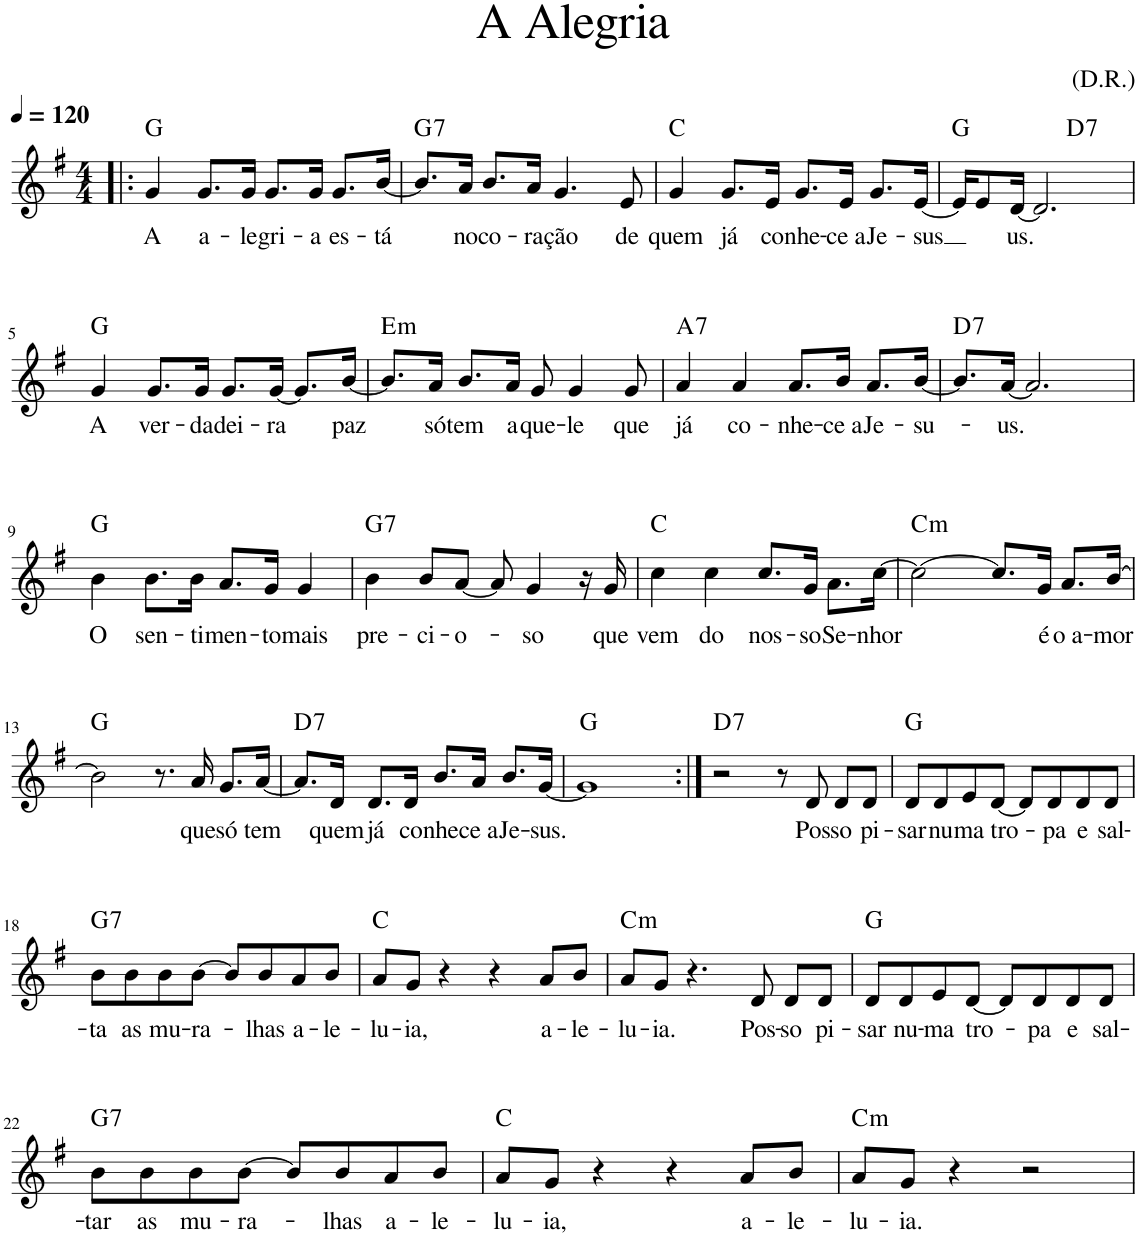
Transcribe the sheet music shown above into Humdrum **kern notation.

**kern	**text	**harte
*part1	*part1	*part1
*staff1	*staff1	*
*I"Voz	*	*
*I'Vo.	*	*
*clefG2	*	*
*k[f#]	*	*
*M4/4	*	*
*MM120	*	*
=1!|:	=1!|:	=1!|:
!	!LO:LY:b	!
4g/	A	G:maj
!	!LO:LY:b	!
8.g/L	a-	.
!	!LO:LY:b	!
16g/Jk	-le-	.
!	!LO:LY:b	!
8.g/L	-gri-	.
!	!LO:LY:b	!
16g/Jk	-a	.
!	!LO:LY:b	!
8.g/L	es-	.
!	!LO:LY:b	!
[16b/Jk	-tá	.
=2	=2	=2
!	!	!LO:H:kt=7
8.b/L]	.	G:7
!	!LO:LY:b	!
16a/Jk	no	.
!	!LO:LY:b	!
8.b/L	co-	.
!	!LO:LY:b	!
16a/Jk	-ra-	.
!	!LO:LY:b	!
4.g/	-ção	.
!	!LO:LY:b	!
8e/	de	.
=3	=3	=3
!	!LO:LY:b	!
4g/	quem	C:maj
!	!LO:LY:b	!
8.g/L	já	.
!	!LO:LY:b	!
16e/Jk	co-	.
!	!LO:LY:b	!
8.g/L	-nhe-	.
!	!LO:LY:b	!
16e/Jk	-ce a	.
!	!LO:LY:b	!
8.g/L	Je-	.
!	!LO:LY:b	!
[16e/Jk	-sus	.
=4	=4	=4
*^	*	*
16e/KL]	2ryy	.	G:maj
8e/	.	.	.
!	!	!LO:LY:b	!
[16d/Jk	.	-us.	.
2.d/]	.	.	.
!	!	!	!LO:H:kt=7
.	2ryy	.	D:7
!!LO:LB:g=z	!!
=5	=5	=5	=5
!	!	!LO:LY:b	!
*v	*v	*	*
4g/	A	G:maj
!	!LO:LY:b	!
8.g/L	ver-	.
!	!LO:LY:b	!
16g/Jk	-da-	.
!	!LO:LY:b	!
8.g/L	-dei-	.
!	!LO:LY:b	!
[16g/Jk	-ra	.
8.g/L]	.	.
!	!LO:LY:b	!
[16b/Jk	paz	.
=6	=6	=6
!	!	!LO:H:kt=m
8.b/L]	.	E:min
!	!LO:LY:b	!
16a/Jk	só	.
!	!LO:LY:b	!
8.b/L	tem	.
!	!LO:LY:b	!
16a/Jk	a-	.
!	!LO:LY:b	!
8g/	-que-	.
!	!LO:LY:b	!
4g/	-le	.
!	!LO:LY:b	!
8g/	que	.
=7	=7	=7
!	!LO:LY:b	!LO:H:kt=7
4a/	já	A:7
!	!LO:LY:b	!
4a/	co-	.
!	!LO:LY:b	!
8.a/L	-nhe-	.
!	!LO:LY:b	!
16b/Jk	-ce a	.
!	!LO:LY:b	!
8.a/L	Je-	.
!	!LO:LY:b	!
[16b/Jk	-su-	.
=8	=8	=8
!	!	!LO:H:kt=7
8.b/L]	.	D:7
!	!LO:LY:b	!
[16a/Jk	-us.	.
2.a/]	.	.
!!LO:LB:g=z
=9	=9	=9
!	!LO:LY:b	!
4b\	O	G:maj
!	!LO:LY:b	!
8.b\L	sen-	.
!	!LO:LY:b	!
16b\Jk	-ti-	.
!	!LO:LY:b	!
8.a/L	-men-	.
!	!LO:LY:b	!
16g/Jk	-to	.
!	!LO:LY:b	!
4g/	mais	.
=10	=10	=10
!	!LO:LY:b	!LO:H:kt=7
4b\	pre-	G:7
!	!LO:LY:b	!
8b/L	-ci-	.
!	!LO:LY:b	!
[8a/J	-o-	.
8a/]	.	.
!	!LO:LY:b	!
4g/	-so	.
16r	.	.
!	!LO:LY:b	!
16g/	que	.
=11	=11	=11
!	!LO:LY:b	!
4cc\	vem	C:maj
!	!LO:LY:b	!
4cc\	do	.
!	!LO:LY:b	!
8.cc/L	nos-	.
!	!LO:LY:b	!
16g/Jk	-so	.
!	!LO:LY:b	!
8.a\L	Se-	.
!	!LO:LY:b	!
[16cc\Jk	-nhor	.
=12	=12	=12
!	!	!LO:H:kt=m
2cc\_	.	C:min
8.cc/L]	.	.
!	!LO:LY:b	!
16g/Jk	é	.
!	!LO:LY:b	!
8.a/L	o a-	.
!	!LO:LY:b	!
[16b/Jk	-mor	.
!!LO:LB:g=z
=13	=13	=13
2b\]	.	G:maj
8.r	.	.
!	!LO:LY:b	!
16a/	que	.
!	!LO:LY:b	!
8.g/L	só	.
!	!LO:LY:b	!
[16a/Jk	tem	.
=14	=14	=14
!	!	!LO:H:kt=7
8.a/L]	.	D:7
!	!LO:LY:b	!
16d/Jk	quem	.
!	!LO:LY:b	!
8.d/L	já	.
!	!LO:LY:b	!
16d/Jk	co-	.
!	!LO:LY:b	!
8.b/L	-nhe-	.
!	!LO:LY:b	!
16a/Jk	-ce a	.
!	!LO:LY:b	!
8.b/L	Je-	.
!	!LO:LY:b	!
[16g/Jk	-sus.	.
=15	=15	=15
1g]	.	G:maj
=16:|!	=16:|!	=16:|!
!	!	!LO:H:kt=7
2r	.	D:7
8r	.	.
!	!LO:LY:b	!
8d/	Pos-	.
!	!LO:LY:b	!
8d/L	-so	.
!	!LO:LY:b	!
8d/J	pi-	.
=17	=17	=17
!	!LO:LY:b	!
8d/L	-sar	G:maj
!	!LO:LY:b	!
8d/	nu-	.
!	!LO:LY:b	!
8e/	-ma	.
!	!LO:LY:b	!
[8d/J	tro-	.
8d/L]	.	.
!	!LO:LY:b	!
8d/	-pa	.
!	!LO:LY:b	!
8d/	e	.
!	!LO:LY:b	!
8d/J	sal-	.
!!LO:LB:g=z
=18	=18	=18
!	!LO:LY:b	!LO:H:kt=7
8b\L	-ta	G:7
!	!LO:LY:b	!
8b\	as	.
!	!LO:LY:b	!
8b\	mu-	.
!	!LO:LY:b	!
[8b\J	-ra-	.
8b/L]	.	.
!	!LO:LY:b	!
8b/	-lhas	.
!	!LO:LY:b	!
8a/	a-	.
!	!LO:LY:b	!
8b/J	-le-	.
=19	=19	=19
!	!LO:LY:b	!
8a/L	-lu-	C:maj
!	!LO:LY:b	!
8g/J	-ia,	.
4r	.	.
4r	.	.
!	!LO:LY:b	!
8a/L	a-	.
!	!LO:LY:b	!
8b/J	-le-	.
=20	=20	=20
!	!LO:LY:b	!LO:H:kt=m
8a/L	-lu-	C:min
!	!LO:LY:b	!
8g/J	-ia.	.
4.r	.	.
!	!LO:LY:b	!
8d/	Pos-	.
!	!LO:LY:b	!
8d/L	-so	.
!	!LO:LY:b	!
8d/J	pi-	.
=21	=21	=21
!	!LO:LY:b	!
8d/L	-sar	G:maj
!	!LO:LY:b	!
8d/	nu-	.
!	!LO:LY:b	!
8en/	-ma	.
!	!LO:LY:b	!
[8d/J	tro-	.
8d/L]	.	.
!	!LO:LY:b	!
8d/	-pa	.
!	!LO:LY:b	!
8d/	e	.
!	!LO:LY:b	!
8d/J	sal-	.
!!LO:LB:g=z
=22	=22	=22
!	!LO:LY:b	!LO:H:kt=7
8b\L	-tar	G:7
!	!LO:LY:b	!
8b\	as	.
!	!LO:LY:b	!
8b\	mu-	.
!	!LO:LY:b	!
[8b\J	-ra-	.
8b/L]	.	.
!	!LO:LY:b	!
8b/	-lhas	.
!	!LO:LY:b	!
8a/	a-	.
!	!LO:LY:b	!
8b/J	-le-	.
=23	=23	=23
!	!LO:LY:b	!
8a/L	-lu-	C:maj
!	!LO:LY:b	!
8g/J	-ia,	.
4r	.	.
4r	.	.
!	!LO:LY:b	!
8a/L	a-	.
!	!LO:LY:b	!
8b/J	-le-	.
=24	=24	=24
!	!LO:LY:b	!LO:H:kt=m
8a/L	-lu-	C:min
!	!LO:LY:b	!
8g/J	-ia.	.
4r	.	.
2r	.	.
=	=	=
*-	*-	*-
